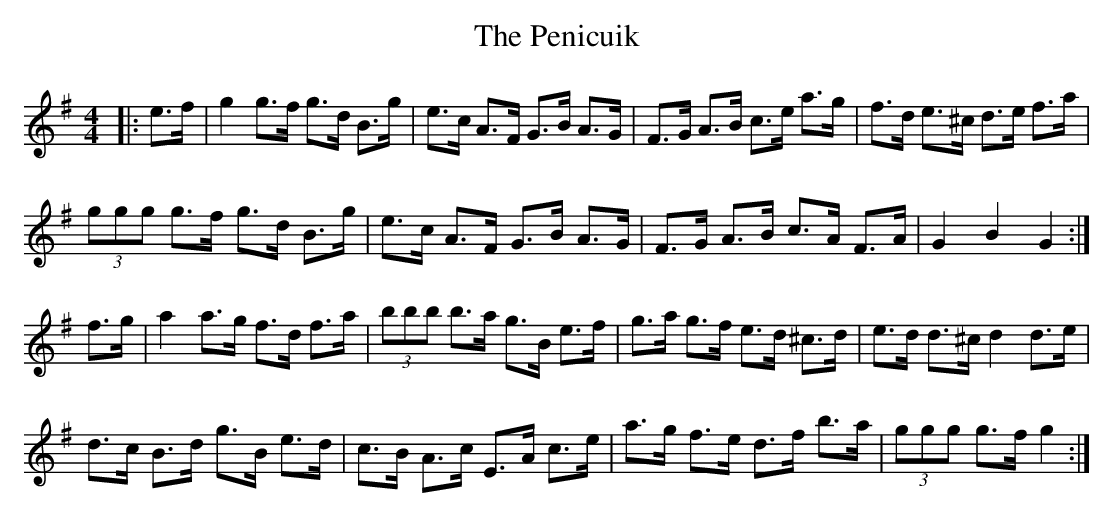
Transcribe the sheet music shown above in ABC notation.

X:1
T: The Penicuik
M: 4/4
L: 1/8
K: Gmaj
|:e>f|g2 g>f g>d B>g|e>c A>F G>B A>G|F>G A>B c>e a>g|f>d e>^c d>e f>a|
(3ggg g>f g>d B>g|e>c A>F G>B A>G|F>G A>B c>A F>A|G2 B2 G2:|
f>g|a2 a>g f>d f>a|(3bbb b>a g>B e>f|g>a g>f e>d ^c>d|e>d d>^c d2 d>e|
d>c B>d g>B e>d|c>B A>c E>A c>e|a>g f>e d>f b>a|(3ggg g>f g2:|
